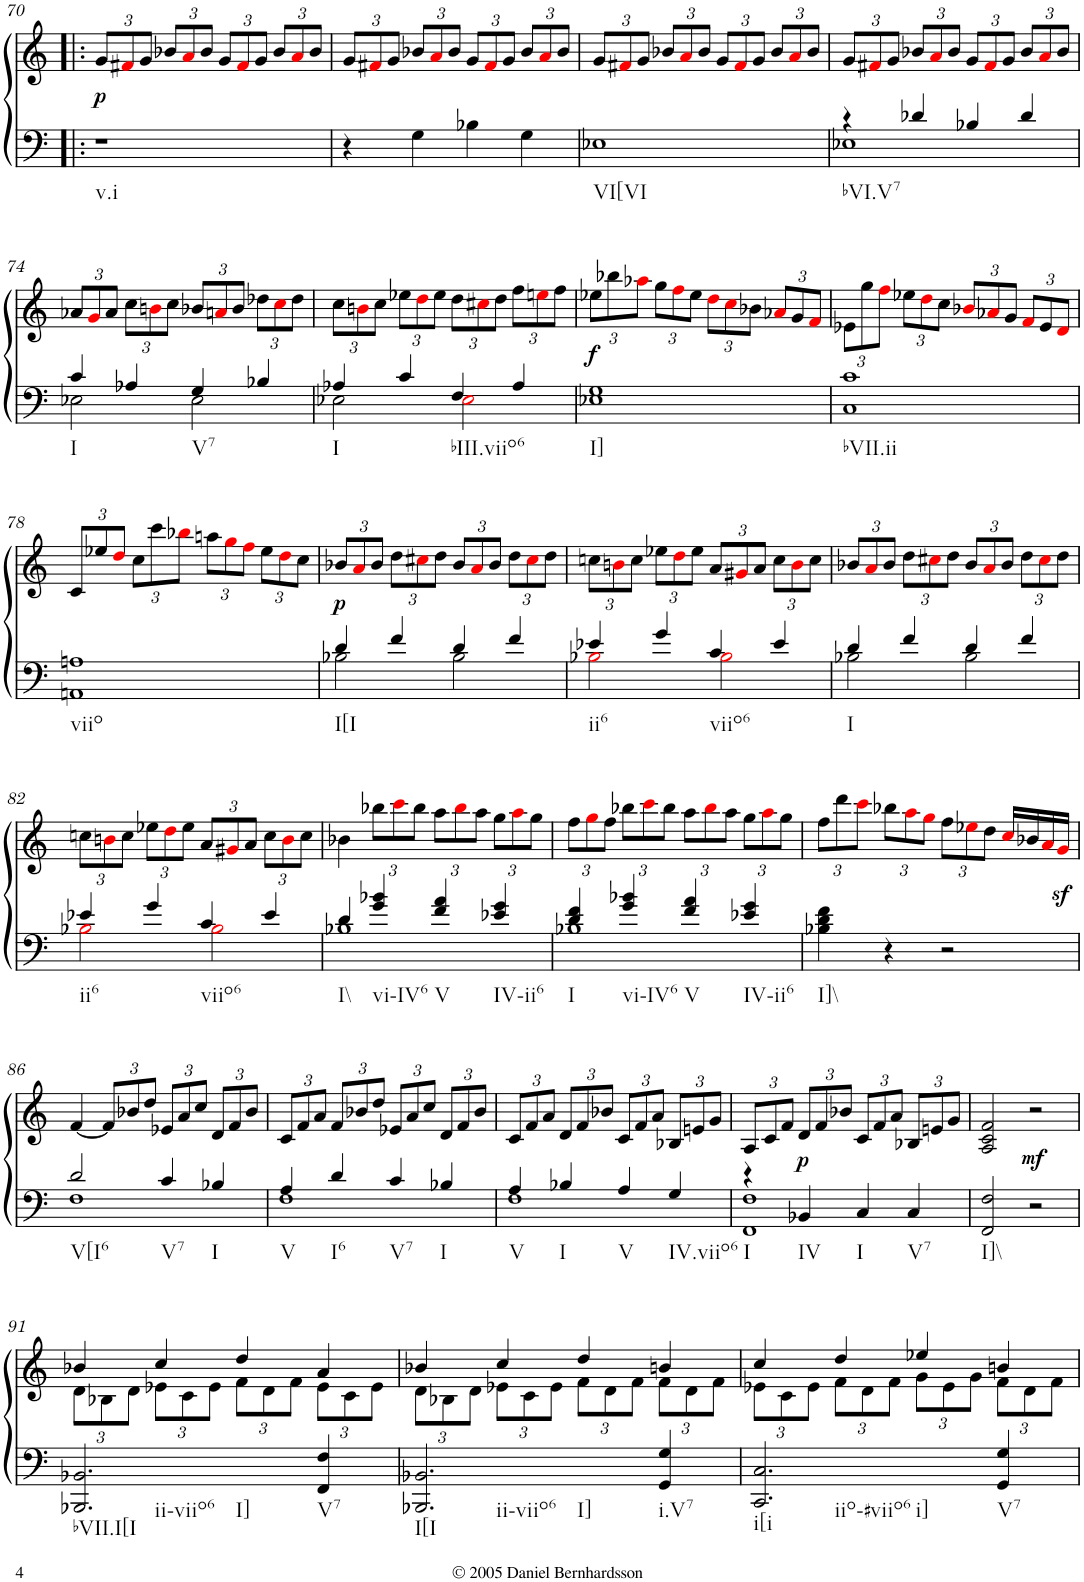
**kern	**kern	**dynam
*part1	*part1	*part1
*staff2	*staff1	*staff1/2
*I"Piano	*	*
*I'Pno.	*	*
!!LO:PB:g=z
*clefF4	*clefG2	*
*k[]	*k[]	*
*M4/4	*M4/4	*
*met(c)	*met(c)	*
*	*Xbrackettup	*
=70!|:	=70!|:	=70!|:
!LO:TX:b:t=v.i	!	!
!	!	!LO:DY:b
1r	12g/L	p
.	12f#Xi/	.
.	12g/J	.
.	12b-X/L	.
.	12ai/	.
.	12b-/J	.
.	12g/L	.
.	12f#i/	.
.	12g/J	.
.	12b-/L	.
.	12ai/	.
.	12b-/J	.
=71	=71	=71
4r	12g/L	.
.	12f#Xi/	.
.	12g/J	.
4G\	12b-X/L	.
.	12ai/	.
.	12b-/J	.
4B-X\	12g/L	.
.	12f#i/	.
.	12g/J	.
4G\	12b-/L	.
.	12ai/	.
.	12b-/J	.
=72	=72	=72
!LO:TX:b:t=VI[VI	!	!
1E-X	12g/L	.
.	12f#Xi/	.
.	12g/J	.
.	12b-X/L	.
.	12ai/	.
.	12b-/J	.
.	12g/L	.
.	12f#i/	.
.	12g/J	.
.	12b-/L	.
.	12ai/	.
.	12b-/J	.
=73	=73	=73
*^	*	*
!LO:TX:b:t=bVI.V7	!	!	!
4r	1E-X	12g/L	.
.	.	12f#Xi/	.
.	.	12g/J	.
4d-X/	.	12b-X/L	.
.	.	12ai/	.
.	.	12b-/J	.
4B-X/	.	12g/L	.
.	.	12f#i/	.
.	.	12g/J	.
4d-/	.	12b-/L	.
.	.	12ai/	.
.	.	12b-/J	.
!!LO:LB:g=z
=74	=74	=74	=74
!LO:TX:b:t=I	!	!	!
4c/	2E-X\	12a-X/L	.
.	.	12gi/	.
.	.	12a-/J	.
4A-X/	.	12cc\L	.
.	.	12bni\	.
.	.	12cc\J	.
!LO:TX:b:t=V7	!	!	!
4G/	2E-\	12b-X/L	.
.	.	12ani/	.
.	.	12b-/J	.
4B-X/	.	12dd-X\L	.
.	.	12cci\	.
.	.	12dd-\J	.
=75	=75	=75	=75
!LO:TX:b:t=I	!	!	!
4A-X/	2E-X\	12cc\L	.
.	.	12bni\	.
.	.	12cc\J	.
4c/	.	12ee-X\L	.
.	.	12ddi\	.
.	.	12ee-\J	.
!LO:TX:b:t=bIII.viio6	!	!	!
4F/	2E-i\	12dd\L	.
.	.	12cc#Xi\	.
.	.	12dd\J	.
4A-/	.	12ff\L	.
.	.	12eeni\	.
.	.	12ff\J	.
*v	*v	*	*
=76	=76	=76
!LO:TX:b:t=I]	!	!
!	!	!LO:DY:b
1E-X 1G	12ee-X\L	f
.	12bb-X\	.
.	12aa-Xi\J	.
.	12gg\L	.
.	12ffi\	.
.	12ee-\J	.
.	12ddi\L	.
.	12cci\	.
.	12b-X\J	.
.	12a-Xi/L	.
.	12g/	.
.	12fi/J	.
=77	=77	=77
!LO:TX:b:t=bVII.ii	!	!
1C 1c	12e-X\L	.
.	12gg\	.
.	12ffi\J	.
.	12ee-X\L	.
.	12ddi\	.
.	12cc\J	.
.	12b-Xi/L	.
.	12a-Xi/	.
.	12g/J	.
.	12fi/L	.
.	12e-/	.
.	12di/J	.
!!LO:LB:g=z
=78	=78	=78
!LO:TX:b:t=viio	!	!
1AAn 1An	12c/L	.
.	12ee-X/	.
.	12ddi/J	.
.	12cc\L	.
.	12ccc\	.
.	12bb-Xi\J	.
.	12aan\L	.
.	12ggi\	.
.	12ffi\J	.
.	12ee-\L	.
.	12ddi\	.
.	12cc\J	.
=79	=79	=79
*^	*	*
!LO:TX:b:t=I[I	!	!	!
!	!	!	!LO:DY:b
4d/	2B-X\	12b-X/L	p
.	.	12ai/	.
.	.	12b-/J	.
4f/	.	12dd\L	.
.	.	12cc#Xi\	.
.	.	12dd\J	.
4d/	2B-\	12b-/L	.
.	.	12ai/	.
.	.	12b-/J	.
4f/	.	12dd\L	.
.	.	12cc#i\	.
.	.	12dd\J	.
=80	=80	=80	=80
!LO:TX:b:t=ii6	!	!	!
4e-X/	2B-Xi\	12ccn\L	.
.	.	12bni\	.
.	.	12cc\J	.
4g/	.	12ee-X\L	.
.	.	12ddi\	.
.	.	12ee-\J	.
!LO:TX:b:t=viio6	!	!	!
4c/	2B-i\	12a/L	.
.	.	12g#Xi/	.
.	.	12a/J	.
4e-/	.	12cc\L	.
.	.	12bi\	.
.	.	12cc\J	.
=81	=81	=81	=81
!LO:TX:b:t=I	!	!	!
4d/	2B-X\	12b-X/L	.
.	.	12ai/	.
.	.	12b-/J	.
4f/	.	12dd\L	.
.	.	12cc#Xi\	.
.	.	12dd\J	.
4d/	2B-\	12b-/L	.
.	.	12ai/	.
.	.	12b-/J	.
4f/	.	12dd\L	.
.	.	12cc#i\	.
.	.	12dd\J	.
!!LO:LB:g=z
=82	=82	=82	=82
!LO:TX:b:t=ii6	!	!	!
4e-X/	2B-Xi\	12ccn\L	.
.	.	12bni\	.
.	.	12cc\J	.
4g/	.	12ee-X\L	.
.	.	12ddi\	.
.	.	12ee-\J	.
!LO:TX:b:t=viio6	!	!	!
4c/	2B-i\	12a/L	.
.	.	12g#Xi/	.
.	.	12a/J	.
4e-/	.	12cc\L	.
.	.	12bi\	.
.	.	12cc\J	.
=83	=83	=83	=83
!LO:TX:b:t=I\\	!	!	!
4d/	1B-X	4b-X\	.
!LO:TX:b:t=vi-IV6	!	!	!
4g/ 4b-X/	.	12bb-X\L	.
.	.	12ccci\	.
.	.	12bb-\J	.
!LO:TX:b:t=V	!	!	!
4f/ 4a/	.	12aa\L	.
.	.	12bb-i\	.
.	.	12aa\J	.
!LO:TX:b:t=IV-ii6	!	!	!
4e-X/ 4g/	.	12gg\L	.
.	.	12aai\	.
.	.	12gg\J	.
=84	=84	=84	=84
!LO:TX:b:t=I	!	!	!
4d/ 4f/	1B-X	12ff\L	.
.	.	12ggi\	.
.	.	12ff\J	.
!LO:TX:b:t=vi-IV6	!	!	!
4g/ 4b-X/	.	12bb-X\L	.
.	.	12ccci\	.
.	.	12bb-\J	.
!LO:TX:b:t=V	!	!	!
4f/ 4a/	.	12aa\L	.
.	.	12bb-i\	.
.	.	12aa\J	.
!LO:TX:b:t=IV-ii6	!	!	!
4e-X/ 4g/	.	12gg\L	.
.	.	12aai\	.
.	.	12gg\J	.
*v	*v	*	*
=85	=85	=85
!LO:TX:b:t=I]\\	!	!
4B-X\ 4d\ 4f\	12ff\L	.
.	12ddd\	.
.	12ccci\J	.
4r	12bb-X\L	.
.	12aai\	.
.	12ggi\J	.
2r	12ff\L	.
.	12ee-Xi\	.
.	12dd\J	.
.	16cci/LL	.
.	16b-X/	.
.	16ai/	.
.	16gz<i/JJ	.
!!LO:LB:g=z
=86	=86	=86
*^	*	*
!LO:TX:b:t=V[I6	!	!	!
2d/	1F	[<4f/	.
.	.	12f/L]	.
.	.	12b-X/	.
.	.	12dd/J	.
!LO:TX:b:t=V7	!	!	!
4c/	.	12e-X/L	.
.	.	12a/	.
.	.	12cc/J	.
!LO:TX:b:t=I	!	!	!
4B-X/	.	12d/L	.
.	.	12f/	.
.	.	12b-/J	.
=87	=87	=87	=87
!LO:TX:b:t=V	!	!	!
4A/	1F	12c/L	.
.	.	12f/	.
.	.	12a/J	.
!LO:TX:b:t=I6	!	!	!
4d/	.	12f/L	.
.	.	12b-X/	.
.	.	12dd/J	.
!LO:TX:b:t=V7	!	!	!
4c/	.	12e-X/L	.
.	.	12a/	.
.	.	12cc/J	.
!LO:TX:b:t=I	!	!	!
4B-X/	.	12d/L	.
.	.	12f/	.
.	.	12b-/J	.
=88	=88	=88	=88
!LO:TX:b:t=V	!	!	!
4A/	1F	12c/L	.
.	.	12f/	.
.	.	12a/J	.
!LO:TX:b:t=I	!	!	!
4B-X/	.	12d/L	.
.	.	12f/	.
.	.	12b-X/J	.
!LO:TX:b:t=V	!	!	!
4A/	.	12c/L	.
.	.	12f/	.
.	.	12a/J	.
!LO:TX:b:t=IV.viio6	!	!	!
4G/	.	12B-X/L	.
.	.	12en/	.
.	.	12g/J	.
=89	=89	=89	=89
!LO:TX:b:t=I	!	!	!
4r	1FF 1F	12A/L	.
.	.	12c/	.
.	.	12f/J	.
!LO:TX:b:t=IV	!	!	!
!	!	!	!LO:DY:b
4BB-X/	.	12d/L	p
.	.	12f/	.
.	.	12b-X/J	.
!LO:TX:b:t=I	!	!	!
4C/	.	12c/L	.
.	.	12f/	.
.	.	12a/J	.
!LO:TX:b:t=V7	!	!	!
4C/	.	12B-X/L	.
.	.	12en/	.
.	.	12g/J	.
*v	*v	*	*
=90	=90	=90
!LO:TX:b:t=I]\\	!	!
2FF/ 2F/	2A/ 2c/ 2f/	.
!	!	!LO:DY:b
2r	2r	mf
!!LO:LB:g=z
=91	=91	=91
*	*^	*
!LO:TX:b:t=bVII.I[I	!	!	!
!LO:TX:b:t=ii-viio6	!	!	!
!LO:TX:b:t=I]	!	!	!
2.BBB-X/ 2.BB-X/	4b-X/	12d\L	.
.	.	12B-X\	.
.	.	12d\J	.
.	4cc/	12e-X\L	.
.	.	12c\	.
.	.	12e-\J	.
.	4dd/	12f\L	.
.	.	12d\	.
.	.	12f\J	.
!LO:TX:b:t=V7	!	!	!
4FF/ 4F/	4a/	12e-\L	.
.	.	12c\	.
.	.	12e-\J	.
=92	=92	=92	=92
!LO:TX:b:t=I[I	!	!	!
!LO:TX:b:t=ii-viio6	!	!	!
!LO:TX:b:t=I]	!	!	!
2.BBB-X/ 2.BB-X/	4b-X/	12d\L	.
.	.	12B-X\	.
.	.	12d\J	.
.	4cc/	12e-X\L	.
.	.	12c\	.
.	.	12e-\J	.
.	4dd/	12f\L	.
.	.	12d\	.
.	.	12f\J	.
!LO:TX:b:t=i.V7	!	!	!
4GG/ 4G/	4bn/	12f\L	.
.	.	12d\	.
.	.	12f\J	.
=93	=93	=93	=93
!LO:TX:b:t=i[i	!	!	!
!LO:TX:b:t=iio-#viio6	!	!	!
!LO:TX:b:t=i]	!	!	!
2.CC/ 2.C/	4cc/	12e-X\L	.
.	.	12c\	.
.	.	12e-\J	.
.	4dd/	12f\L	.
.	.	12d\	.
.	.	12f\J	.
.	4ee-X/	12g\L	.
.	.	12e-\	.
.	.	12g\J	.
!LO:TX:b:t=V7	!	!	!
4GG/ 4G/	4bn/	12f\L	.
.	.	12d\	.
.	.	12f\J	.
*	*v	*v	*
=	=	=
*-	*-	*-
